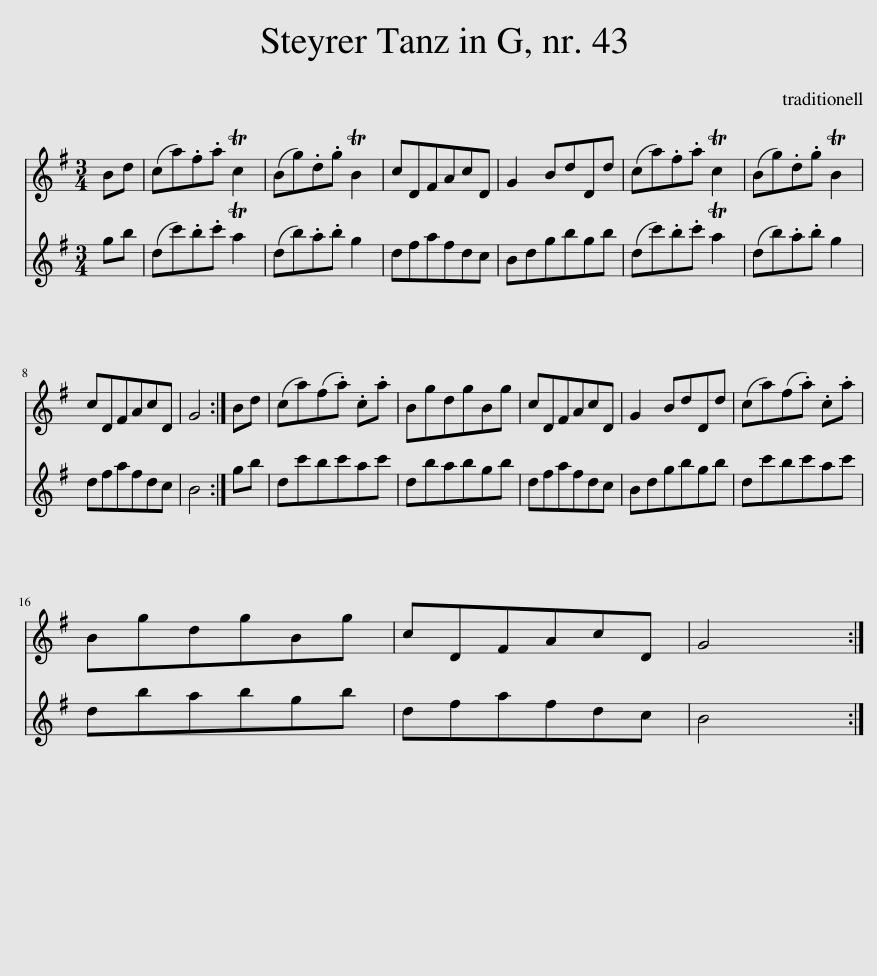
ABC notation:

X:1
%%score 1 2
L:1/8
M:3/4
I:linebreak $
K:G
V:1 treble
V:2 treble
V:1
 Bd | (ca).f.a Tc2 | (Bg).d.g TB2 | cDFAcD | G2 BdDd | %5
 (ca).f.a Tc2 | (Bg).d.g TB2 |$ cDFAcD | G4 :| Bd | %10
 (ca)(f.a) .c.a | BgdgBg | cDFAcD | G2 BdDd | (ca)(f.a) .c.a |$ %15
 BgdgBg | cDFAcD | G4 :| %18
V:2
 gb | (dc').b.c' Ta2 | (db).a.b g2 | dfafdc | Bdgbgb | %5
 (dc').b.c' Ta2 | (db).a.b g2 |$ dfafdc | B4 :| gb | %10
 dc'bc'ac' | dbabgb | dfafdc | Bdgbgb | dc'bc'ac' |$ %15
 dbabgb | dfafdc | B4 :| %18
